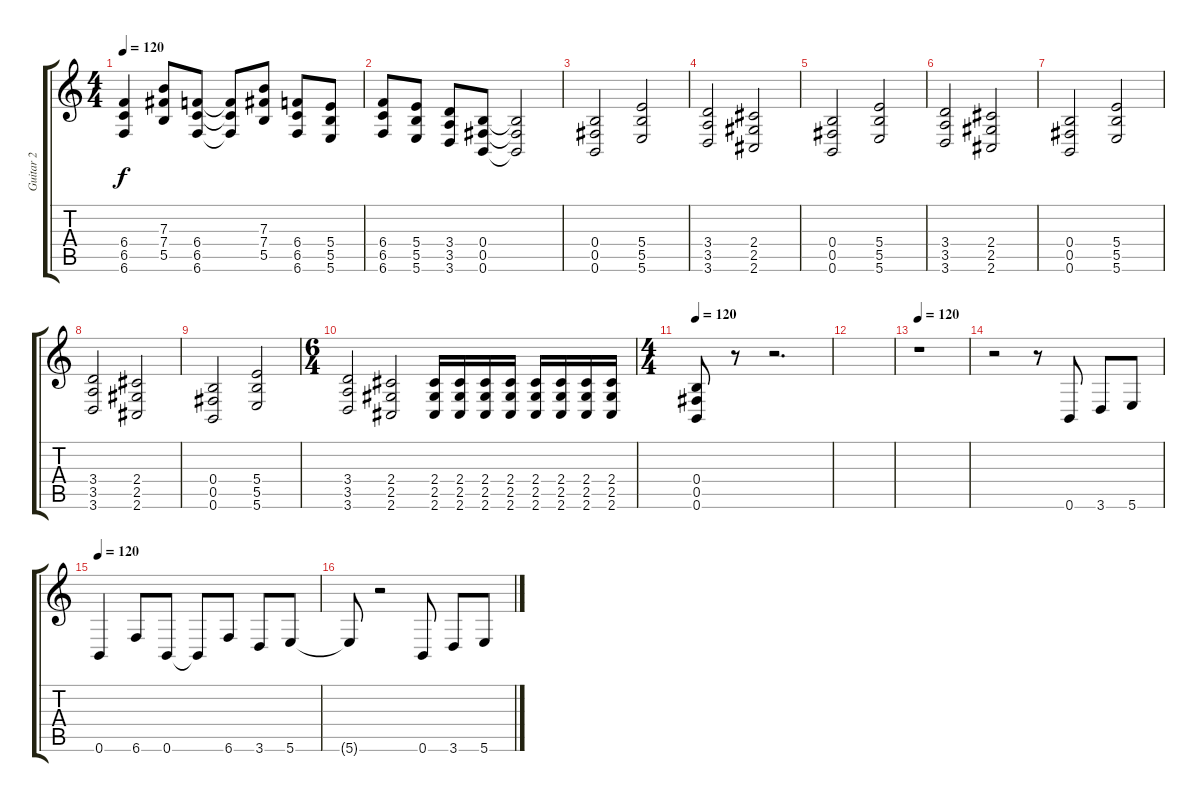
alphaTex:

\track ("Guitar 2" "Guitar 2") {instrument distortionguitar}
\staff {score tabs}
\tuning (Db4 Ab3 E3 B2 Gb2 B1) {hide}
\ts (4 4)
\tempo 120
\clef g2
\ks c
(6.4 6.5 6.6).4{dy f} (7.3 7.4 5.5).8 (6.4 6.5 6.6).8 (6.4{t} 6.5{t} 6.6{t}).8 (7.3 7.4 5.5).8 (6.4 6.5 6.6).8 (5.4 5.5 5.6).8 |
(6.4 6.5 6.6).8 (5.4 5.5 5.6).8 (3.4 3.5 3.6).8 (0.4 0.5 0.6).8 (0.4{t} 0.5{t} 0.6{t}).2 |
(0.4 0.5 0.6).2 (5.4 5.5 5.6).2 |
(3.4 3.5 3.6).2 (2.4 2.5 2.6).2 |
(0.4 0.5 0.6).2 (5.4 5.5 5.6).2 |
(3.4 3.5 3.6).2 (2.4 2.5 2.6).2 |
(0.4 0.5 0.6).2 (5.4 5.5 5.6).2 |
(3.4 3.5 3.6).2 (2.4 2.5 2.6).2 |
(0.4 0.5 0.6).2 (5.4 5.5 5.6).2 |
\ts (6 4)
(3.4 3.5 3.6).2 (2.4 2.5 2.6).2 (2.4 2.5 2.6).16 (2.4 2.5 2.6).16 (2.4 2.5 2.6).16 (2.4 2.5 2.6).16 (2.4 2.5 2.6).16 (2.4 2.5 2.6).16 (2.4 2.5 2.6).16 (2.4 2.5 2.6).16 |
\ts (4 4)
\tempo 120
(0.4 0.5 0.6).8 r.8 r.2{d} |
|
\tempo 120
r.1 |
r.2 r.8 0.6.8 3.6.8 5.6.8 |
\tempo 120
0.6.4 6.6.8 0.6.8 0.6{t}.8 6.6.8 3.6.8 5.6.8 |
5.6{t}.8 r.2 0.6.8 3.6.8 5.6.8
